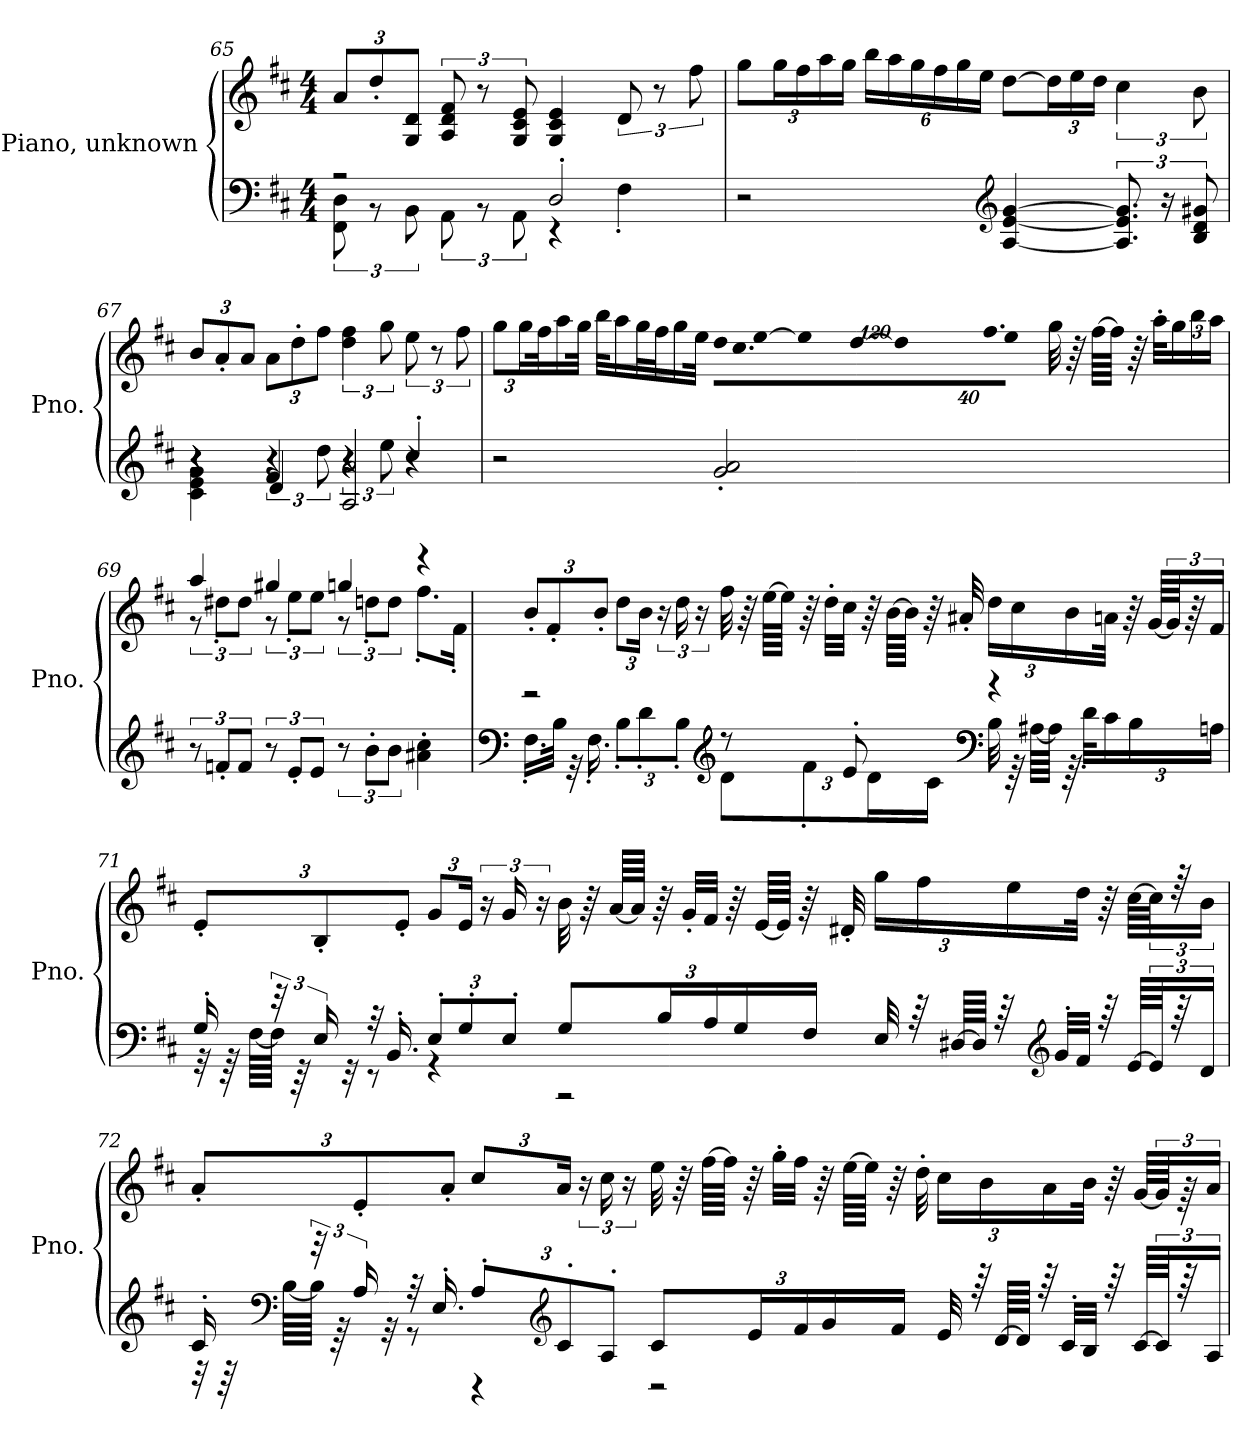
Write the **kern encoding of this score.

**kern	**kern
*part1	*part1
*staff2	*staff1
*I"Piano, unknown	*
*I'Pno.	*
*clefF4	*clefG2
*k[f#c#]	*k[f#c#]
*M4/4	*M4/4
=65	=65
*^	*
*	*	*Xbrackettup
2r	12FF#\ 12D\	12a/L
.	12r	12dd'/
.	12BB\	12G/ 12d/J
*	*	*brackettup
.	12AA\	12A/ 12d/ 12f#/
.	12r	12r
.	12AA\	12G/ 12c#/ 12e/
2D'/	4r	4G/ 4c#/ 4e/
.	4F#'\	12d/
.	.	12r
.	.	12ff#\
*v	*v	*
!!LO:LB:g=z
=66	=66
*	*Xbrackettup
2r	12gg\L
.	24gg\L
.	24ff#\
.	24aa\
.	24gg\JJ
.	24bb\LL
.	24aa\
.	24gg\
.	24ff#\
.	24gg\
.	24ee\JJ
*clefG2	*
[4A/ [4e/ [4g/	[8dd\L
.	24dd\L]
.	24ee\
.	24dd\JJ
*	*brackettup
12.A/] 12.e/] 12.g/]	6cc#\
24r	.
12B/ 12d/ 12g#X/	12b\
=67	=67
*^	*
*	*^	*
*	*	*	*Xbrackettup
4r	4c#\ 4e\ 4g\	4r	12b/L
.	.	.	12a'/
.	.	.	12a/J
4f#/	6r	4d/	12a\L
.	.	.	12dd'\
.	12dd\	.	12ff#\J
*	*	*	*brackettup
4r	6r	2A/ 2a/	6dd\ 6ff#\
.	12ee\	.	12gg\
4cc#'/	4r	.	12ee\
.	.	.	12r
.	.	.	12ff#\
*v	*v	*v	*
!!LO:PB:g=z
=68	=68
*	*Xbrackettup
2r	12gg\L
.	24gg\L
.	32ff#\K
.	16aa\
.	32gg\JJk
.	32bb\KLL
.	16aa\
.	32gg\L
.	32ff#\J
.	16gg\
.	32ee\JJk
!	!LO:N:vis=32
2g/' 2a/'	640%23dd\LLL
!	!LO:N:vis=32.
.	1920%103cc#\
!	!LO:N:vis=64
.	[960%17ee\L
!	!LO:N:vis=64
.	960%17ee\]
!	!LO:N:vis=64
.	[960%17dd\
!	!LO:N:vis=64
.	960%17dd\J]
.	1920ryy
!	!LO:N:vis=32.
.	1920%103ff#\
!	!LO:N:vis=32
.	640%23ee\JJJ
.	32gg\
.	64r
.	[64ff#\LLLL
.	64ff#\JJJJ]
.	64r
.	32aa'\KLL
.	24gg\
.	24bb\
.	24aa\JJ
1920ryy	.
=69	=69
*	*^
*	*	*brackettup
12r	4aa/	12r
12fn'/L	.	12dd#X'\L
12f/J	.	12dd#\J
12r	4gg#X/	12r
12e'/L	.	12ee'\L
12e/J	.	12ee\J
12r	4ggn/	12r
12b'\L	.	12ddn'\L
12b\J	.	12dd\J
4a#X\' 4cc#\'	4r	8.ff#'\L
.	.	16f#'\Jk
*	*v	*v
!!LO:LB:g=z
=70	=70
*clefF4	*
*^	*
*	*	*Xbrackettup
2r	16.F#'\LL	12b'/L
.	.	12f#'/
.	32B\JJk	.
.	32r	.
.	16.F#'\	.
.	.	12b'/J
*	*Xbrackettup	*
.	12B'\L	12dd\L
.	12d'\	24b\Jk
*	*	*brackettup
.	.	24r
.	12B'\J	24dd\
.	.	24r
*clefG2	*	*
8r	12d\L	32ff#\
.	.	64r
.	.	[64ee\LLLL
.	.	64ee\JJJJ]
.	.	64r
.	12f#'\	.
.	.	32dd'\LLL
8e'/	.	32cc#\JJJ
.	.	64r
.	24d\L	.
.	.	[64b\LLLL
.	.	64b\JJJJ]
.	.	64r
.	24c#\JJ	.
.	.	32a#X'/
*clefF4	*	*
*	*	*Xbrackettup
4r	32B\	24dd\LL
.	64r	.
.	.	24cc#\
.	[64A#X\LLLL	.
.	64A#\JJJJ]	.
.	64r	.
.	.	24b\
.	32d'\KLL	.
.	24c#\	32an\JJk
.	.	64r
.	24B\	.
.	.	[64g/LLLL
*	*	*brackettup
.	.	96g/JJJJ]
.	.	96r
.	24An\JJ	24f#/
!!LO:LB:g=z
=71	=71	=71
*	*	*Xbrackettup
16G'/	32r	12e'/L
.	64r	.
.	[64F#\LLLL	.
*brackettup	*	*
48r	64F#\JJJJ]	.
.	64r	.
24E/	.	12B'/
.	32r	.
32r	8r	.
16.BB'/	.	.
.	.	12e'/J
*Xbrackettup	*	*
12E'/L	4r	12g/L
12G'/	.	24e/Jk
*	*	*brackettup
.	.	24r
12E'/J	.	24g/
.	.	24r
12G/L	2r	32b\
.	.	64r
.	.	[64a/LLLL
.	.	64a/JJJJ]
.	.	64r
24B/L	.	.
.	.	32g'/LLL
24A/	.	32f#/JJJ
.	.	64r
24G/	.	.
.	.	[64e/LLLL
.	.	64e/JJJJ]
.	.	64r
24F#/JJ	.	.
.	.	32d#X'/
*	*	*Xbrackettup
32E/	.	24gg\LL
64r	.	.
.	.	24ff#\
[64D#X/LLLL	.	.
64D#/JJJJ]	.	.
64r	.	.
.	.	24ee\
*clefG2	*	*
32g'/LLL	.	.
32f#/JJJ	.	32dd\JJk
64r	.	64r
[64e/LLLL	.	[64cc#\LLLL
*brackettup	*	*brackettup
96e/JJJJ]	.	96cc#\JJJJ]
96r	.	96r
24d/	.	24b\
!!LO:LB:g=z
=72	=72	=72
*	*	*Xbrackettup
16c#'/	32r	12a'/L
.	64r	.
*clefF4	*	*
.	[64B\LLLL	.
48r	64B\JJJJ]	.
.	64r	.
24A/	.	12e'/
.	32r	.
32r	8r	.
16.E'/	.	.
.	.	12a'/J
*Xbrackettup	*	*
12A'/L	4r	12cc#/L
*clefG2	*	*
12c#'/	.	24a/Jk
*	*	*brackettup
.	.	24r
12A'/J	.	24cc#\
.	.	24r
12c#/L	2r	32ee\
.	.	64r
.	.	[64ff#\LLLL
.	.	64ff#\JJJJ]
.	.	64r
24e/L	.	.
.	.	32gg'\LLL
24f#/	.	32ff#\JJJ
.	.	64r
24g/	.	.
.	.	[64ee\LLLL
.	.	64ee\JJJJ]
.	.	64r
24f#/JJ	.	.
.	.	32dd'\
*	*	*Xbrackettup
32e/	.	24cc#\LL
64r	.	.
.	.	24b\
[64d/LLLL	.	.
64d/JJJJ]	.	.
64r	.	.
.	.	24a\
32c#'/LLL	.	.
32B/JJJ	.	32b\JJk
64r	.	64r
[64c#/LLLL	.	[64g/LLLL
*brackettup	*	*brackettup
96c#/JJJJ]	.	96g/JJJJ]
96r	.	96r
24A/	.	24a/
*v	*v	*
=	=
*-	*-
